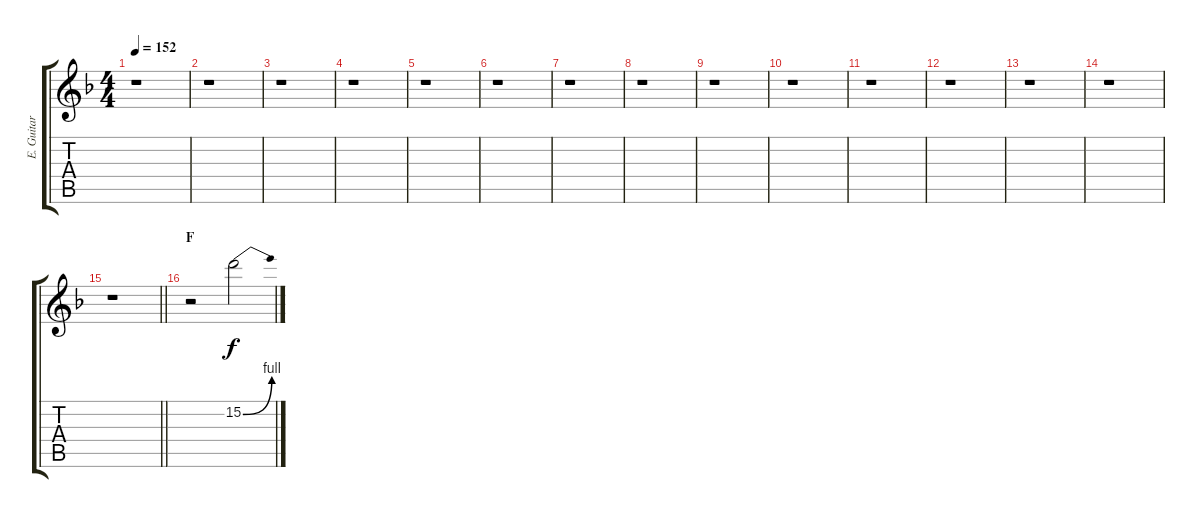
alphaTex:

\track ("E. Guitar II" "E. Guitar ") {instrument overdrivenguitar}
\staff {score tabs}
\tuning (E4 B3 G3 D3 A2 E2) {hide}
\ts (4 4)
\tempo 152
\clef g2
\ks f
r.1{dy f} |
r.1 |
r.1 |
r.1 |
r.1 |
r.1 |
r.1 |
r.1 |
r.1 |
r.1 |
r.1 |
r.1 |
r.1 |
r.1 |
\barLineRight lightlight
r.1 |
\section ("" "F")
r.2 15.2{be (bend 0 0 60 4)}.2
